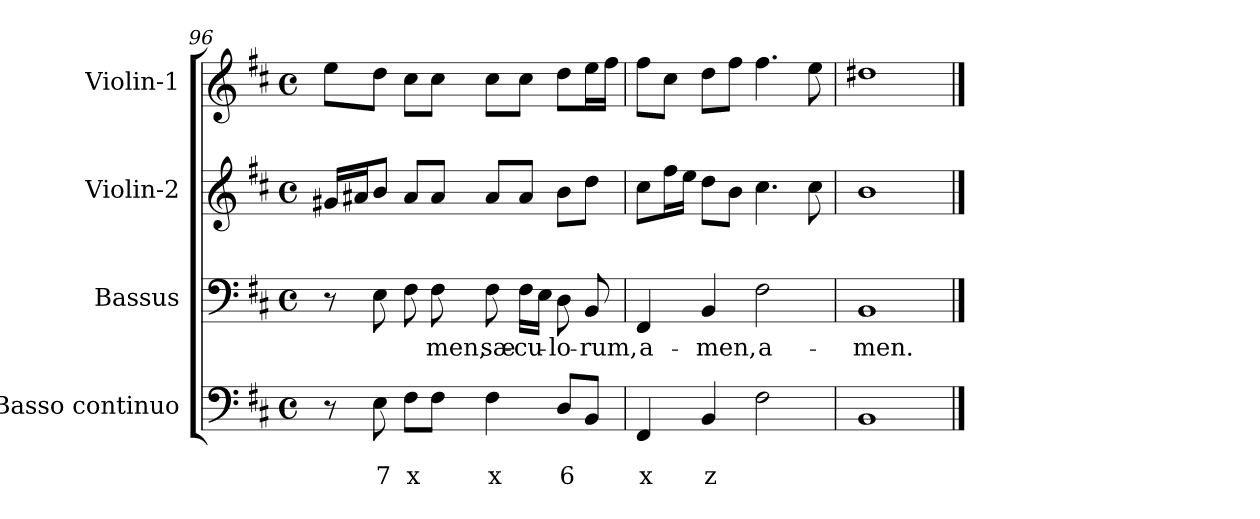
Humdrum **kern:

**kern	**text	**text	**kern	**text	**kern	**kern
*part4	*part4	*part4	*part3	*part3	*part2	*part1
*staff4	*staff4	*staff4	*staff3	*staff3	*staff2	*staff1
*I"Basso continuo	*	*	*I"Bassus	*	*I"Violin-2	*I"Violin-1
*I'BC	*	*	*I'B	*	*I'Vi2	*I'Vi1
*clefF4	*	*	*clefF4	*	*clefG2	*clefG2
*k[f#c#]	*	*	*k[f#c#]	*	*k[f#c#]	*k[f#c#]
*D:	*	*	*D:	*	*D:	*D:
*M4/4	*	*	*M4/4	*	*M4/4	*M4/4
*met(c)	*	*	*met(c)	*	*met(c)	*met(c)
=96	=96	=96	=96	=96	=96	=96
8r	.	.	8r	.	16g#X/LL	8ee\L
.	.	.	.	.	16a#X/J	.
!	!	!LO:LY:b	!	!	!	!
8E\	.	7	8E\	.	8b/J	8dd\J
!	!	!LO:LY:b	!	!	!	!
8F#\L	.	x	8F#\	.	8a#/L	8cc#\L
!	!	!	!	!LO:LY:b	!	!
8F#\J	.	.	8F#\	-men,	8a#/J	8cc#\J
!	!	!LO:LY:b	!	!	!	!
!	!	!	!	!LO:LY:b	!	!
4F#\	.	x	8F#\	sæ-	8a#/L	8cc#\L
!	!	!	!	!LO:LY:b	!	!
.	.	.	16F#\LL	-cu-	8a#/J	8cc#\J
.	.	.	16E\JJ	.	.	.
!	!	!LO:LY:b	!	!	!	!
!	!	!	!	!LO:LY:b	!	!
8D/L	.	6	8D\	-lo-	8b\L	8dd\L
!	!	!	!	!LO:LY:b	!	!
8BB/J	.	.	8BB/	-rum,	8dd\J	16ee\L
.	.	.	.	.	.	16ff#\JJ
=97	=97	=97	=97	=97	=97	=97
!	!	!LO:LY:b	!	!	!	!
!	!	!	!	!LO:LY:b	!	!
4FF#/	.	x	4FF#/	a-	8cc#\L	8ff#\L
.	.	.	.	.	16ff#\L	8cc#\J
.	.	.	.	.	16ee\JJ	.
!	!	!LO:LY:b	!	!	!	!
!	!	!	!	!LO:LY:b	!	!
4BB/	.	z	4BB/	-men,	8dd\L	8dd\L
.	.	.	.	.	8b\J	8ff#\J
!	!	!	!	!LO:LY:b	!	!
2F#\	.	.	2F#\	a-	4.cc#\	4.ff#\
.	.	.	.	.	8cc#\	8ee\
=98	=98	=98	=98	=98	=98	=98
!	!	!	!	!LO:LY:b	!	!
1BB	.	.	1BB	-men.	1b	1dd#X
==	==	==	==	==	==	==
*-	*-	*-	*-	*-	*-	*-
